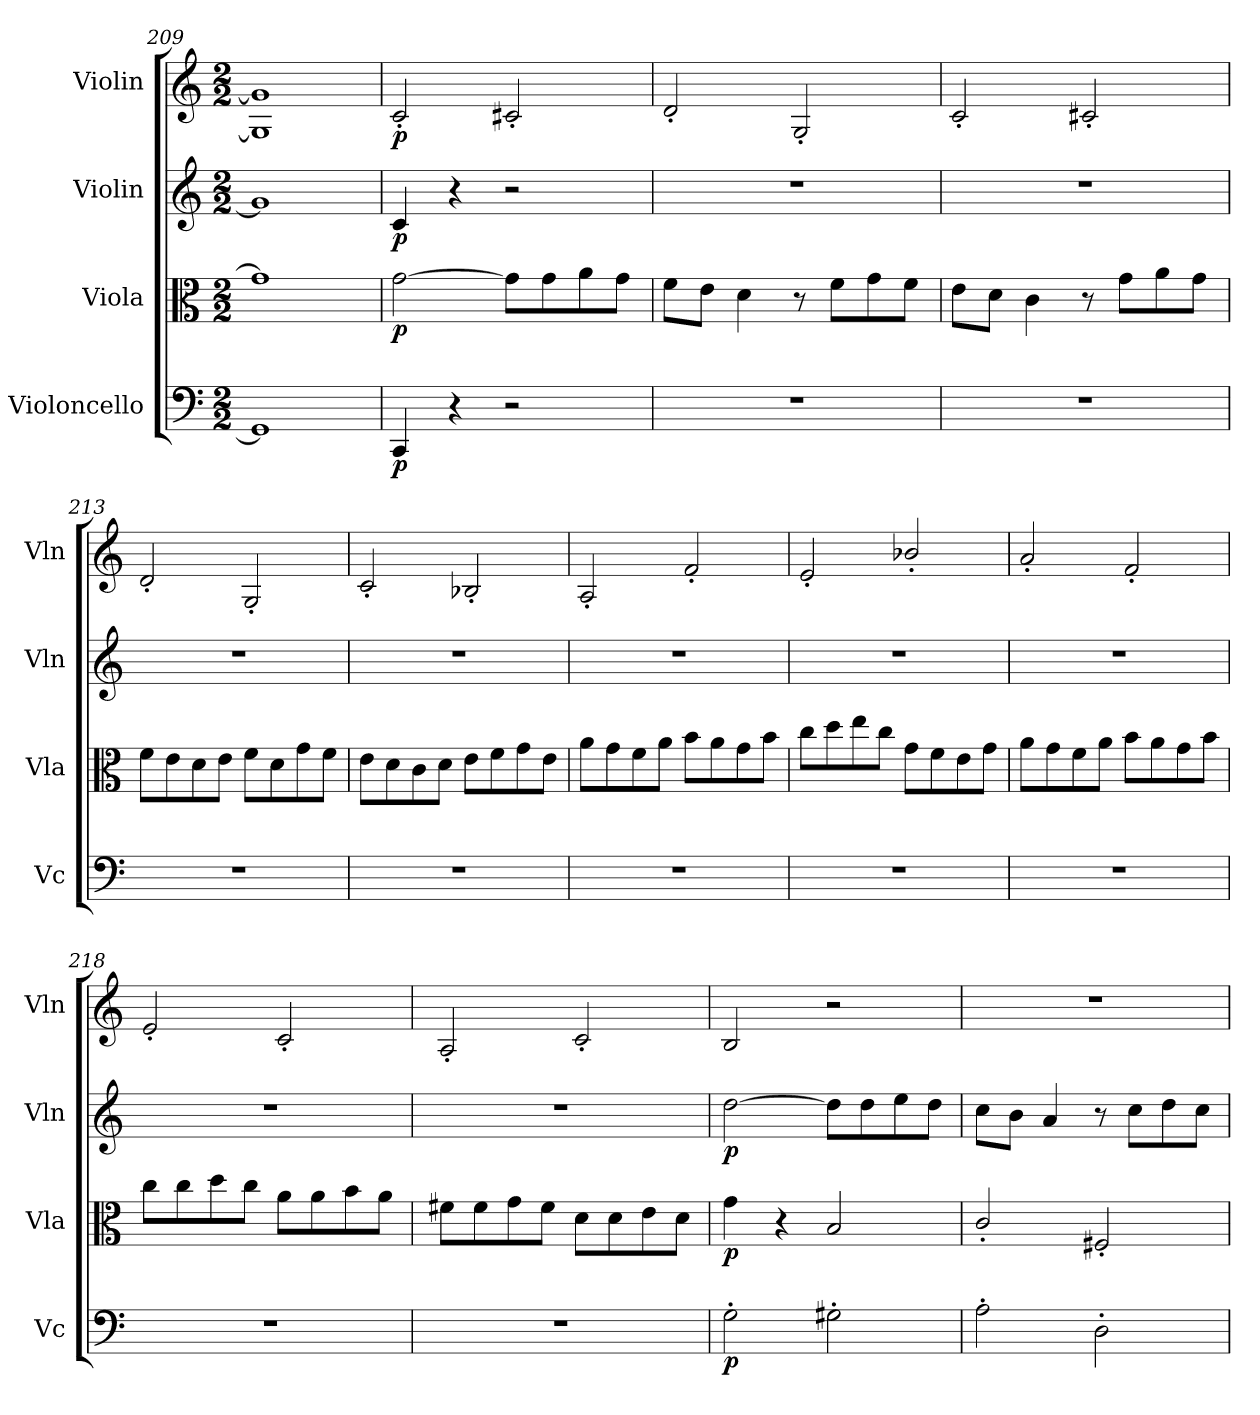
**kern	**dynam	**kern	**dynam	**kern	**dynam	**kern	**dynam
*part4	*part4	*part3	*part3	*part2	*part2	*part1	*part1
*staff4	*staff4	*staff3	*staff3	*staff2	*staff2	*staff1	*staff1
*I"Violoncello	*	*I"Viola	*	*I"Violin	*	*I"Violin	*
*I'Vc	*	*I'Vla	*	*I'Vln	*	*I'Vln	*
*clefF4	*	*clefC3	*	*clefG2	*	*clefG2	*
*k[]	*	*k[]	*	*k[]	*	*k[]	*
*M2/2	*	*M2/2	*	*M2/2	*	*M2/2	*
=209	=209	=209	=209	=209	=209	=209	=209
1GG]	.	1g]	.	1g]	.	1G] 1g]	.
=210	=210	=210	=210	=210	=210	=210	=210
4CC/	p	[2g\	p	4c/	p	2c'/	p
4r	.	.	.	4r	.	.	.
2r	.	8g\L]	.	2r	.	2c#X'/	.
.	.	8g\	.	.	.	.	.
.	.	8a\	.	.	.	.	.
.	.	8g\J	.	.	.	.	.
=211	=211	=211	=211	=211	=211	=211	=211
1r	.	8f\L	.	1r	.	2d'/	.
.	.	8e\J	.	.	.	.	.
.	.	4d\	.	.	.	.	.
.	.	8r	.	.	.	2G'/	.
.	.	8f\L	.	.	.	.	.
.	.	8g\	.	.	.	.	.
.	.	8f\J	.	.	.	.	.
=212	=212	=212	=212	=212	=212	=212	=212
1r	.	8e\L	.	1r	.	2c'/	.
.	.	8d\J	.	.	.	.	.
.	.	4c\	.	.	.	.	.
.	.	8r	.	.	.	2c#X'/	.
.	.	8g\L	.	.	.	.	.
.	.	8a\	.	.	.	.	.
.	.	8g\J	.	.	.	.	.
=213	=213	=213	=213	=213	=213	=213	=213
1r	.	8f\L	.	1r	.	2d'/	.
.	.	8e\	.	.	.	.	.
.	.	8d\	.	.	.	.	.
.	.	8e\J	.	.	.	.	.
.	.	8f\L	.	.	.	2G'/	.
.	.	8d\	.	.	.	.	.
.	.	8g\	.	.	.	.	.
.	.	8f\J	.	.	.	.	.
=214	=214	=214	=214	=214	=214	=214	=214
1r	.	8e\L	.	1r	.	2c'/	.
.	.	8d\	.	.	.	.	.
.	.	8c\	.	.	.	.	.
.	.	8d\J	.	.	.	.	.
.	.	8e\L	.	.	.	2B-X'/	.
.	.	8f\	.	.	.	.	.
.	.	8g\	.	.	.	.	.
.	.	8e\J	.	.	.	.	.
=215	=215	=215	=215	=215	=215	=215	=215
1r	.	8a\L	.	1r	.	2A'/	.
.	.	8g\	.	.	.	.	.
.	.	8f\	.	.	.	.	.
.	.	8a\J	.	.	.	.	.
.	.	8b\L	.	.	.	2f'/	.
.	.	8a\	.	.	.	.	.
.	.	8g\	.	.	.	.	.
.	.	8b\J	.	.	.	.	.
=216	=216	=216	=216	=216	=216	=216	=216
1r	.	8cc\L	.	1r	.	2e'/	.
.	.	8dd\	.	.	.	.	.
.	.	8ee\	.	.	.	.	.
.	.	8cc\J	.	.	.	.	.
.	.	8g\L	.	.	.	2b-X'/	.
.	.	8f\	.	.	.	.	.
.	.	8e\	.	.	.	.	.
.	.	8g\J	.	.	.	.	.
=217	=217	=217	=217	=217	=217	=217	=217
1r	.	8a\L	.	1r	.	2a'/	.
.	.	8g\	.	.	.	.	.
.	.	8f\	.	.	.	.	.
.	.	8a\J	.	.	.	.	.
.	.	8b\L	.	.	.	2f'/	.
.	.	8a\	.	.	.	.	.
.	.	8g\	.	.	.	.	.
.	.	8b\J	.	.	.	.	.
=218	=218	=218	=218	=218	=218	=218	=218
1r	.	8cc\L	.	1r	.	2e'/	.
.	.	8cc\	.	.	.	.	.
.	.	8dd\	.	.	.	.	.
.	.	8cc\J	.	.	.	.	.
.	.	8a\L	.	.	.	2c'/	.
.	.	8a\	.	.	.	.	.
.	.	8b\	.	.	.	.	.
.	.	8a\J	.	.	.	.	.
=219	=219	=219	=219	=219	=219	=219	=219
1r	.	8f#X\L	.	1r	.	2A'/	.
.	.	8f#\	.	.	.	.	.
.	.	8g\	.	.	.	.	.
.	.	8f#\J	.	.	.	.	.
.	.	8d\L	.	.	.	2c'/	.
.	.	8d\	.	.	.	.	.
.	.	8e\	.	.	.	.	.
.	.	8d\J	.	.	.	.	.
=220	=220	=220	=220	=220	=220	=220	=220
2G'\	p	4g\	p	[2dd\	p	2B/	.
.	.	4r	.	.	.	.	.
2G#X'\	.	2B/	.	8dd\L]	.	2r	.
.	.	.	.	8dd\	.	.	.
.	.	.	.	8ee\	.	.	.
.	.	.	.	8dd\J	.	.	.
=221	=221	=221	=221	=221	=221	=221	=221
2A'\	.	2c'/	.	8cc\L	.	1r	.
.	.	.	.	8b\J	.	.	.
.	.	.	.	4a/	.	.	.
2D'\	.	2F#X'/	.	8r	.	.	.
.	.	.	.	8cc\L	.	.	.
.	.	.	.	8dd\	.	.	.
.	.	.	.	8cc\J	.	.	.
=	=	=	=	=	=	=	=
*-	*-	*-	*-	*-	*-	*-	*-
